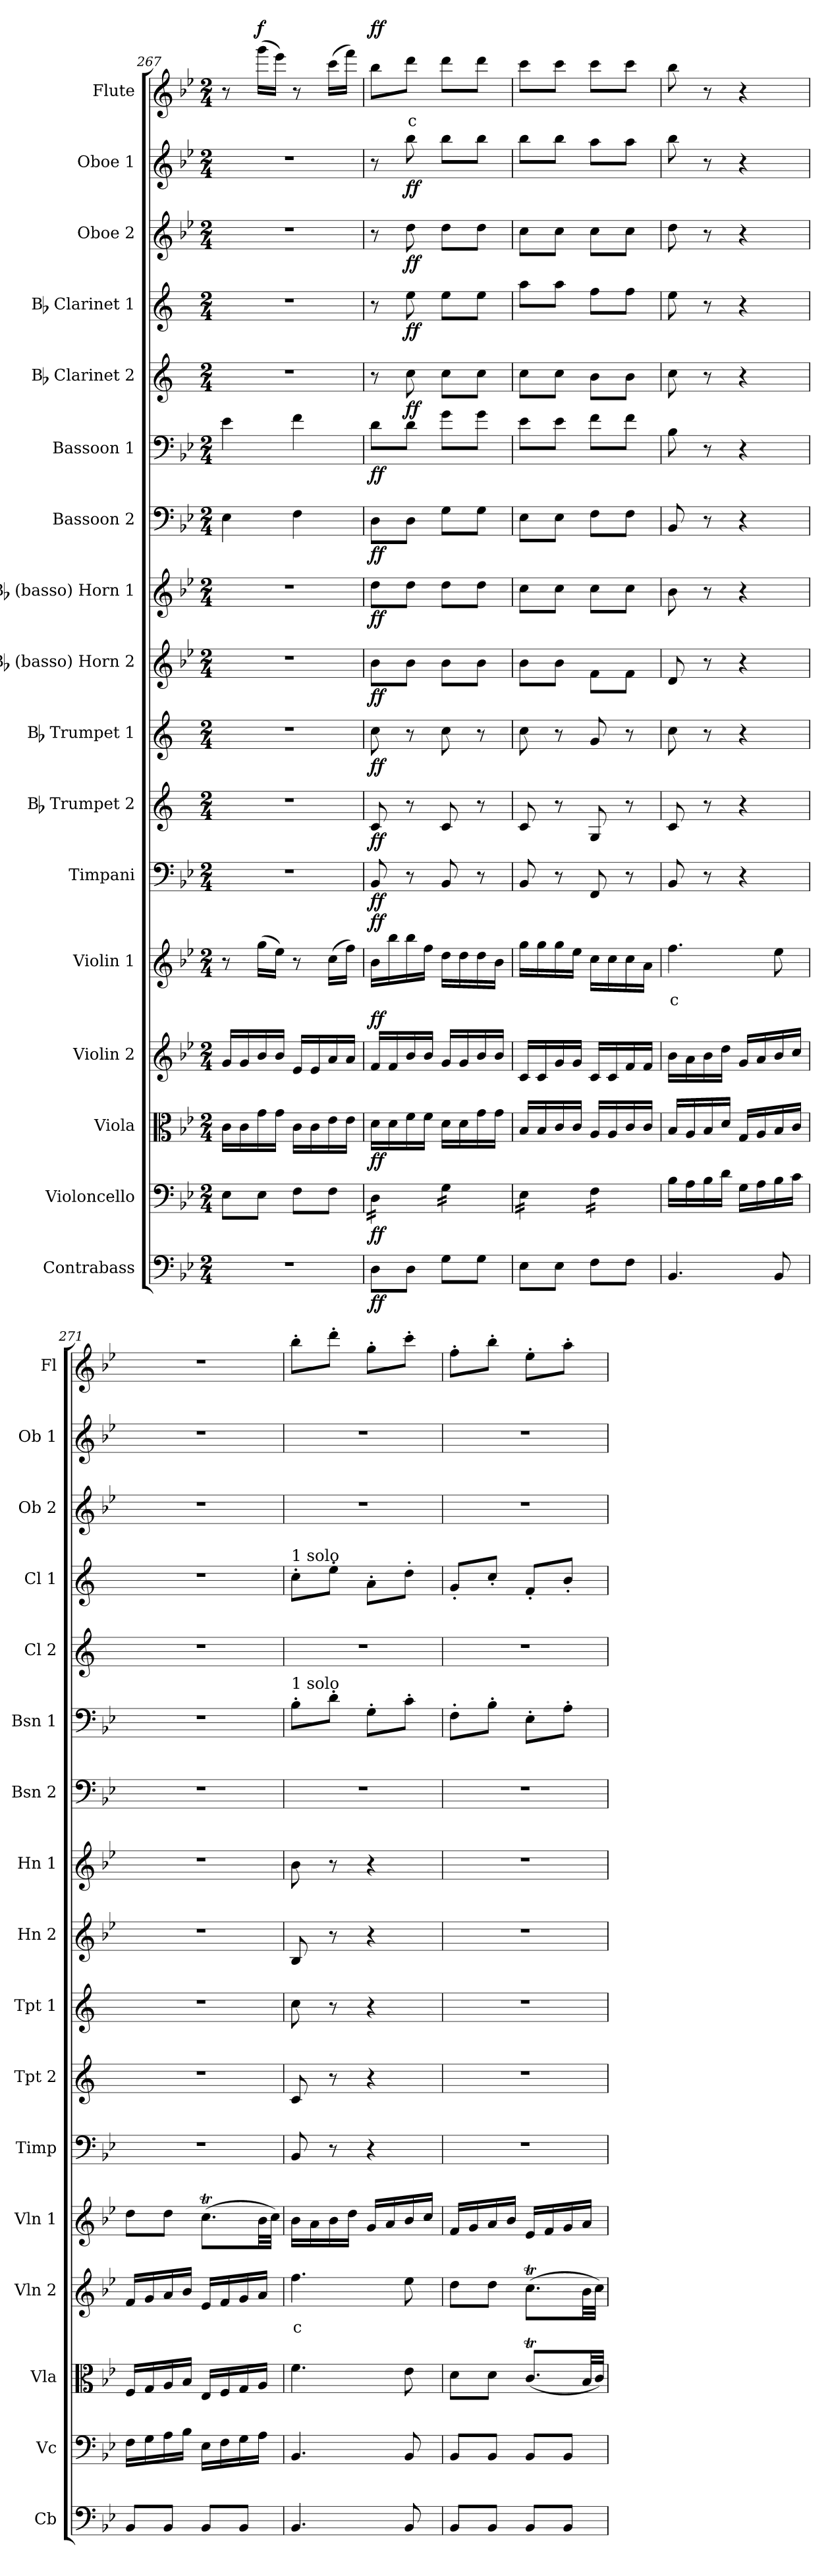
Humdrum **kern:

**kern	**dynam	**kern	**dynam	**kern	**dynam	**kern	**text	**dynam	**kern	**text	**dynam	**kern	**dynam	**kern	**dynam	**kern	**dynam	**kern	**dynam	**kern	**dynam	**kern	**dynam	**kern	**dynam	**kern	**dynam	**kern	**dynam	**kern	**dynam	**kern	**dynam	**kern	**text	**dynam
*part17	*part17	*part16	*part16	*part15	*part15	*part14	*part14	*part14	*part13	*part13	*part13	*part12	*part12	*part11	*part11	*part10	*part10	*part9	*part9	*part8	*part8	*part7	*part7	*part6	*part6	*part5	*part5	*part4	*part4	*part3	*part3	*part2	*part2	*part1	*part1	*part1
*staff17	*staff17	*staff16	*staff16	*staff15	*staff15	*staff14	*staff14	*staff14	*staff13	*staff13	*staff13	*staff12	*staff12	*staff11	*staff11	*staff10	*staff10	*staff9	*staff9	*staff8	*staff8	*staff7	*staff7	*staff6	*staff6	*staff5	*staff5	*staff4	*staff4	*staff3	*staff3	*staff2	*staff2	*staff1	*staff1	*staff1
*I"Contrabass	*	*I"Violoncello	*	*I"Viola	*	*I"Violin 2	*	*	*I"Violin 1	*	*	*I"Timpani	*	*I"Bb Trumpet 2	*	*I"Bb Trumpet 1	*	*I"Bb (basso) Horn 2	*	*I"Bb (basso) Horn 1	*	*I"Bassoon 2	*	*I"Bassoon 1	*	*I"Bb Clarinet 2	*	*I"Bb Clarinet 1	*	*I"Oboe 2	*	*I"Oboe 1	*	*I"Flute	*	*
*I'Cb	*	*I'Vc	*	*I'Vla	*	*I'Vln 2	*	*	*I'Vln 1	*	*	*I'Timp	*	*I'Tpt 2	*	*I'Tpt 1	*	*I'Hn 2	*	*I'Hn 1	*	*I'Bsn 2	*	*I'Bsn 1	*	*I'Cl 2	*	*I'Cl 1	*	*I'Ob 2	*	*I'Ob 1	*	*I'Fl	*	*
*clefF4	*	*clefF4	*	*clefC3	*	*clefG2	*	*	*clefG2	*	*	*clefF4	*	*clefG2	*	*clefG2	*	*clefG2	*	*clefG2	*	*clefF4	*	*clefF4	*	*clefG2	*	*clefG2	*	*clefG2	*	*clefG2	*	*clefG2	*	*
*ITrd7c12	*	*	*	*	*	*	*	*	*	*	*	*	*	*ITrd1c2	*	*ITrd1c2	*	*ITrd8c14	*	*ITrd8c14	*	*	*	*	*	*ITrd1c2	*	*ITrd1c2	*	*	*	*	*	*	*	*
*k[b-e-]	*	*k[b-e-]	*	*k[b-e-]	*	*k[b-e-]	*	*	*k[b-e-]	*	*	*k[b-e-]	*	*k[b-e-]	*	*k[b-e-]	*	*k[b-e-]	*	*k[b-e-]	*	*k[b-e-]	*	*k[b-e-]	*	*k[b-e-]	*	*k[b-e-]	*	*k[b-e-]	*	*k[b-e-]	*	*k[b-e-]	*	*
*M2/4	*	*M2/4	*	*M2/4	*	*M2/4	*	*	*M2/4	*	*	*M2/4	*	*M2/4	*	*M2/4	*	*M2/4	*	*M2/4	*	*M2/4	*	*M2/4	*	*M2/4	*	*M2/4	*	*M2/4	*	*M2/4	*	*M2/4	*	*
=267	=267	=267	=267	=267	=267	=267	=267	=267	=267	=267	=267	=267	=267	=267	=267	=267	=267	=267	=267	=267	=267	=267	=267	=267	=267	=267	=267	=267	=267	=267	=267	=267	=267	=267	=267	=267
2r	.	8E-\L	.	16c\LL	.	16g/LL	.	.	8r	.	.	2r	.	2r	.	2r	.	2r	.	2r	.	4E-\	.	4e-\	.	2r	.	2r	.	2r	.	2r	.	8r	.	.
.	.	.	.	16c\	.	16g/	.	.	.	.	.	.	.	.	.	.	.	.	.	.	.	.	.	.	.	.	.	.	.	.	.	.	.	.	.	.
!	!	!	!	!	!	!	!	!	!	!	!	!	!	!	!	!	!	!	!	!	!	!	!	!	!	!	!	!	!	!	!	!	!	!	!	!LO:DY:b
.	.	8E-\J	.	16g\	.	16b-/	.	.	(16gg\LL	.	.	.	.	.	.	.	.	.	.	.	.	.	.	.	.	.	.	.	.	.	.	.	.	(16ggg\LL	.	f
.	.	.	.	16g\JJ	.	16b-/JJ	.	.	16ee-\JJ)	.	.	.	.	.	.	.	.	.	.	.	.	.	.	.	.	.	.	.	.	.	.	.	.	16eee-\JJ)	.	.
.	.	8F\L	.	16c\LL	.	16e-/LL	.	.	8r	.	.	.	.	.	.	.	.	.	.	.	.	4F\	.	4f\	.	.	.	.	.	.	.	.	.	8r	.	.
.	.	.	.	16c\	.	16e-/	.	.	.	.	.	.	.	.	.	.	.	.	.	.	.	.	.	.	.	.	.	.	.	.	.	.	.	.	.	.
.	.	8F\J	.	16e-\	.	16a/	.	.	(16cc\LL	.	.	.	.	.	.	.	.	.	.	.	.	.	.	.	.	.	.	.	.	.	.	.	.	(16ccc\LL	.	.
.	.	.	.	16e-\JJ	.	16a/JJ	.	.	16ff\JJ)	.	.	.	.	.	.	.	.	.	.	.	.	.	.	.	.	.	.	.	.	.	.	.	.	16fff\JJ)	.	.
=268	=268	=268	=268	=268	=268	=268	=268	=268	=268	=268	=268	=268	=268	=268	=268	=268	=268	=268	=268	=268	=268	=268	=268	=268	=268	=268	=268	=268	=268	=268	=268	=268	=268	=268	=268	=268
!	!LO:DY:b	!	!LO:DY:b	!	!LO:DY:b	!	!	!LO:DY:b	!	!	!LO:DY:b	!	!LO:DY:b	!	!LO:DY:b	!	!LO:DY:b	!	!LO:DY:b	!	!LO:DY:b	!	!LO:DY:b	!	!LO:DY:b	!	!	!	!	!	!	!	!	!	!	!LO:DY:b
*	*	*tremolo	*	*	*	*	*	*	*	*	*	*	*	*	*	*	*	*	*	*	*	*	*	*	*	*	*	*	*	*	*	*	*	*	*	*
8DD\L	ff	16D\LL	ff	16d\LL	ff	16f/LL	.	ff	16b-\LL	.	ff	8BB-/	ff	8B-/	ff	8b-\	ff	8B-\L	ff	8d\L	ff	8D\L	ff	8d\L	ff	8r	.	8r	.	8r	.	8r	.	8bb-\L	.	ff
.	.	16D\	.	16d\	.	16f/	.	.	16bb-\	.	.	.	.	.	.	.	.	.	.	.	.	.	.	.	.	.	.	.	.	.	.	.	.	.	.	.
!	!	!	!	!	!	!	!	!	!	!	!	!	!	!	!	!	!	!	!	!	!	!	!	!	!	!	!LO:DY:b	!	!LO:DY:b	!	!LO:DY:b	!	!LO:DY:b	!	!LO:LY:b:color=#FF0000	!
8DD\J	.	16D\	.	16f\	.	16b-/	.	.	16bb-\	.	.	8r	.	8r	.	8r	.	8B-\J	.	8d\J	.	8D\J	.	8d\J	.	8b-\	ff	8dd\	ff	8dd\	ff	8bb-\	ff	8ddd\J	c	.
.	.	16D\JJ	.	16f\JJ	.	16b-/JJ	.	.	16ff\JJ	.	.	.	.	.	.	.	.	.	.	.	.	.	.	.	.	.	.	.	.	.	.	.	.	.	.	.
8GG\L	.	16G\LL	.	16d\LL	.	16g/LL	.	.	16dd\LL	.	.	8BB-/	.	8B-/	.	8b-\	.	8B-\L	.	8d\L	.	8G\L	.	8g\L	.	8b-\L	.	8dd\L	.	8dd\L	.	8bb-\L	.	8ddd\L	.	.
.	.	16G\	.	16d\	.	16g/	.	.	16dd\	.	.	.	.	.	.	.	.	.	.	.	.	.	.	.	.	.	.	.	.	.	.	.	.	.	.	.
8GG\J	.	16G\	.	16g\	.	16b-/	.	.	16dd\	.	.	8r	.	8r	.	8r	.	8B-\J	.	8d\J	.	8G\J	.	8g\J	.	8b-\J	.	8dd\J	.	8dd\J	.	8bb-\J	.	8ddd\J	.	.
.	.	16G\JJ	.	16g\JJ	.	16b-/JJ	.	.	16b-\JJ	.	.	.	.	.	.	.	.	.	.	.	.	.	.	.	.	.	.	.	.	.	.	.	.	.	.	.
=269	=269	=269	=269	=269	=269	=269	=269	=269	=269	=269	=269	=269	=269	=269	=269	=269	=269	=269	=269	=269	=269	=269	=269	=269	=269	=269	=269	=269	=269	=269	=269	=269	=269	=269	=269	=269
8EE-\L	.	16E-\LL	.	16B-/LL	.	16c/LL	.	.	16gg\LL	.	.	8BB-/	.	8B-/	.	8b-\	.	8B-\L	.	8c\L	.	8E-\L	.	8e-\L	.	8b-\L	.	8gg\L	.	8cc\L	.	8bb-\L	.	8ccc\L	.	.
.	.	16E-\	.	16B-/	.	16c/	.	.	16gg\	.	.	.	.	.	.	.	.	.	.	.	.	.	.	.	.	.	.	.	.	.	.	.	.	.	.	.
8EE-\J	.	16E-\	.	16c/	.	16g/	.	.	16gg\	.	.	8r	.	8r	.	8r	.	8B-\J	.	8c\J	.	8E-\J	.	8e-\J	.	8b-\J	.	8gg\J	.	8cc\J	.	8bb-\J	.	8ccc\J	.	.
.	.	16E-\JJ	.	16c/JJ	.	16g/JJ	.	.	16ee-\JJ	.	.	.	.	.	.	.	.	.	.	.	.	.	.	.	.	.	.	.	.	.	.	.	.	.	.	.
8FF\L	.	16F\LL	.	16A/LL	.	16c/LL	.	.	16cc\LL	.	.	8FF/	.	8F/	.	8f/	.	8F\L	.	8c\L	.	8F\L	.	8f\L	.	8a\L	.	8ee-\L	.	8cc\L	.	8aa\L	.	8ccc\L	.	.
.	.	16F\	.	16A/	.	16c/	.	.	16cc\	.	.	.	.	.	.	.	.	.	.	.	.	.	.	.	.	.	.	.	.	.	.	.	.	.	.	.
8FF\J	.	16F\	.	16c/	.	16f/	.	.	16cc\	.	.	8r	.	8r	.	8r	.	8F\J	.	8c\J	.	8F\J	.	8f\J	.	8a\J	.	8ee-\J	.	8cc\J	.	8aa\J	.	8ccc\J	.	.
.	.	16F\JJ	.	16c/JJ	.	16f/JJ	.	.	16a\JJ	.	.	.	.	.	.	.	.	.	.	.	.	.	.	.	.	.	.	.	.	.	.	.	.	.	.	.
*	*	*Xtremolo	*	*	*	*	*	*	*	*	*	*	*	*	*	*	*	*	*	*	*	*	*	*	*	*	*	*	*	*	*	*	*	*	*	*
=270	=270	=270	=270	=270	=270	=270	=270	=270	=270	=270	=270	=270	=270	=270	=270	=270	=270	=270	=270	=270	=270	=270	=270	=270	=270	=270	=270	=270	=270	=270	=270	=270	=270	=270	=270	=270
!	!	!	!	!	!	!	!	!	!	!LO:LY:b:color=#FF0000	!	!	!	!	!	!	!	!	!	!	!	!	!	!	!	!	!	!	!	!	!	!	!	!	!	!
4.BBB-/	.	16B-\LL	.	16B-/LL	.	16b-\LL	.	.	4.ff\	c	.	8BB-/	.	8B-/	.	8b-\	.	8D/	.	8B-\	.	8BB-/	.	8B-\	.	8b-\	.	8dd\	.	8dd\	.	8bb-\	.	8bb-\	.	.
.	.	16A\	.	16A/	.	16a\	.	.	.	.	.	.	.	.	.	.	.	.	.	.	.	.	.	.	.	.	.	.	.	.	.	.	.	.	.	.
.	.	16B-\	.	16B-/	.	16b-\	.	.	.	.	.	8r	.	8r	.	8r	.	8r	.	8r	.	8r	.	8r	.	8r	.	8r	.	8r	.	8r	.	8r	.	.
.	.	16d\JJ	.	16d/JJ	.	16dd\JJ	.	.	.	.	.	.	.	.	.	.	.	.	.	.	.	.	.	.	.	.	.	.	.	.	.	.	.	.	.	.
.	.	16G\LL	.	16G/LL	.	16g/LL	.	.	.	.	.	4r	.	4r	.	4r	.	4r	.	4r	.	4r	.	4r	.	4r	.	4r	.	4r	.	4r	.	4r	.	.
.	.	16A\	.	16A/	.	16a/	.	.	.	.	.	.	.	.	.	.	.	.	.	.	.	.	.	.	.	.	.	.	.	.	.	.	.	.	.	.
8BBB-/	.	16B-\	.	16B-/	.	16b-/	.	.	8ee-\	.	.	.	.	.	.	.	.	.	.	.	.	.	.	.	.	.	.	.	.	.	.	.	.	.	.	.
.	.	16c\JJ	.	16c/JJ	.	16cc/JJ	.	.	.	.	.	.	.	.	.	.	.	.	.	.	.	.	.	.	.	.	.	.	.	.	.	.	.	.	.	.
=271	=271	=271	=271	=271	=271	=271	=271	=271	=271	=271	=271	=271	=271	=271	=271	=271	=271	=271	=271	=271	=271	=271	=271	=271	=271	=271	=271	=271	=271	=271	=271	=271	=271	=271	=271	=271
8BBB-/L	.	16F\LL	.	16F/LL	.	16f/LL	.	.	8dd\L	.	.	2r	.	2r	.	2r	.	2r	.	2r	.	2r	.	2r	.	2r	.	2r	.	2r	.	2r	.	2r	.	.
.	.	16G\	.	16G/	.	16g/	.	.	.	.	.	.	.	.	.	.	.	.	.	.	.	.	.	.	.	.	.	.	.	.	.	.	.	.	.	.
8BBB-/J	.	16A\	.	16A/	.	16a/	.	.	8dd\J	.	.	.	.	.	.	.	.	.	.	.	.	.	.	.	.	.	.	.	.	.	.	.	.	.	.	.
.	.	16B-\JJ	.	16B-/JJ	.	16b-/JJ	.	.	.	.	.	.	.	.	.	.	.	.	.	.	.	.	.	.	.	.	.	.	.	.	.	.	.	.	.	.
8BBB-/L	.	16E-\LL	.	16E-/LL	.	16e-/LL	.	.	(8.ccT\L	.	.	.	.	.	.	.	.	.	.	.	.	.	.	.	.	.	.	.	.	.	.	.	.	.	.	.
.	.	16F\	.	16F/	.	16f/	.	.	.	.	.	.	.	.	.	.	.	.	.	.	.	.	.	.	.	.	.	.	.	.	.	.	.	.	.	.
8BBB-/J	.	16G\	.	16G/	.	16g/	.	.	.	.	.	.	.	.	.	.	.	.	.	.	.	.	.	.	.	.	.	.	.	.	.	.	.	.	.	.
.	.	16A\JJ	.	16A/JJ	.	16a/JJ	.	.	32b-\LL	.	.	.	.	.	.	.	.	.	.	.	.	.	.	.	.	.	.	.	.	.	.	.	.	.	.	.
.	.	.	.	.	.	.	.	.	32cc\JJJ)	.	.	.	.	.	.	.	.	.	.	.	.	.	.	.	.	.	.	.	.	.	.	.	.	.	.	.
!!LO:PB:g=z
=272	=272	=272	=272	=272	=272	=272	=272	=272	=272	=272	=272	=272	=272	=272	=272	=272	=272	=272	=272	=272	=272	=272	=272	=272	=272	=272	=272	=272	=272	=272	=272	=272	=272	=272	=272	=272
!	!	!	!	!	!	!	!	!	!	!	!	!	!	!	!	!	!	!	!	!	!	!	!	!	!	!	!	!LO:TX:a:t=1 solo	!	!	!	!	!	!	!	!
!	!	!	!	!	!	!	!	!	!	!	!	!	!	!	!	!	!	!	!	!	!	!	!	!LO:TX:a:t=1 solo	!	!	!	!	!	!	!	!	!	!	!	!
!	!	!	!	!	!	!	!LO:LY:b:color=#FF0000	!	!	!	!	!	!	!	!	!	!	!	!	!	!	!	!	!	!	!	!	!	!	!	!	!	!	!	!	!
4.BBB-/	.	4.BB-/	.	4.f\	.	4.ff\	c	.	16b-\LL	.	.	8BB-/	.	8B-/	.	8b-\	.	8BB-/	.	8B-\	.	2r	.	8B-'\L	.	2r	.	8b-'\L	.	2r	.	2r	.	8bb-'\L	.	.
.	.	.	.	.	.	.	.	.	16a\	.	.	.	.	.	.	.	.	.	.	.	.	.	.	.	.	.	.	.	.	.	.	.	.	.	.	.
.	.	.	.	.	.	.	.	.	16b-\	.	.	8r	.	8r	.	8r	.	8r	.	8r	.	.	.	8d'\J	.	.	.	8dd'\J	.	.	.	.	.	8ddd'\J	.	.
.	.	.	.	.	.	.	.	.	16dd\JJ	.	.	.	.	.	.	.	.	.	.	.	.	.	.	.	.	.	.	.	.	.	.	.	.	.	.	.
.	.	.	.	.	.	.	.	.	16g/LL	.	.	4r	.	4r	.	4r	.	4r	.	4r	.	.	.	8G'\L	.	.	.	8g'\L	.	.	.	.	.	8gg'\L	.	.
.	.	.	.	.	.	.	.	.	16a/	.	.	.	.	.	.	.	.	.	.	.	.	.	.	.	.	.	.	.	.	.	.	.	.	.	.	.
8BBB-/	.	8BB-/	.	8e-\	.	8ee-\	.	.	16b-/	.	.	.	.	.	.	.	.	.	.	.	.	.	.	8c'\J	.	.	.	8cc'\J	.	.	.	.	.	8ccc'\J	.	.
.	.	.	.	.	.	.	.	.	16cc/JJ	.	.	.	.	.	.	.	.	.	.	.	.	.	.	.	.	.	.	.	.	.	.	.	.	.	.	.
=273	=273	=273	=273	=273	=273	=273	=273	=273	=273	=273	=273	=273	=273	=273	=273	=273	=273	=273	=273	=273	=273	=273	=273	=273	=273	=273	=273	=273	=273	=273	=273	=273	=273	=273	=273	=273
8BBB-/L	.	8BB-/L	.	8d\L	.	8dd\L	.	.	16f/LL	.	.	2r	.	2r	.	2r	.	2r	.	2r	.	2r	.	8F'\L	.	2r	.	8f'/L	.	2r	.	2r	.	8ff'\L	.	.
.	.	.	.	.	.	.	.	.	16g/	.	.	.	.	.	.	.	.	.	.	.	.	.	.	.	.	.	.	.	.	.	.	.	.	.	.	.
8BBB-/J	.	8BB-/J	.	8d\J	.	8dd\J	.	.	16a/	.	.	.	.	.	.	.	.	.	.	.	.	.	.	8B-'\J	.	.	.	8b-'/J	.	.	.	.	.	8bb-'\J	.	.
.	.	.	.	.	.	.	.	.	16b-/JJ	.	.	.	.	.	.	.	.	.	.	.	.	.	.	.	.	.	.	.	.	.	.	.	.	.	.	.
8BBB-/L	.	8BB-/L	.	(8.cT/L	.	(8.ccT\L	.	.	16e-/LL	.	.	.	.	.	.	.	.	.	.	.	.	.	.	8E-'\L	.	.	.	8e-'/L	.	.	.	.	.	8ee-'\L	.	.
.	.	.	.	.	.	.	.	.	16f/	.	.	.	.	.	.	.	.	.	.	.	.	.	.	.	.	.	.	.	.	.	.	.	.	.	.	.
8BBB-/J	.	8BB-/J	.	.	.	.	.	.	16g/	.	.	.	.	.	.	.	.	.	.	.	.	.	.	8A'\J	.	.	.	8a'/J	.	.	.	.	.	8aa'\J	.	.
.	.	.	.	32B-/LL	.	32b-\LL	.	.	16a/JJ	.	.	.	.	.	.	.	.	.	.	.	.	.	.	.	.	.	.	.	.	.	.	.	.	.	.	.
.	.	.	.	32c/JJJ)	.	32cc\JJJ)	.	.	.	.	.	.	.	.	.	.	.	.	.	.	.	.	.	.	.	.	.	.	.	.	.	.	.	.	.	.
=	=	=	=	=	=	=	=	=	=	=	=	=	=	=	=	=	=	=	=	=	=	=	=	=	=	=	=	=	=	=	=	=	=	=	=	=
*-	*-	*-	*-	*-	*-	*-	*-	*-	*-	*-	*-	*-	*-	*-	*-	*-	*-	*-	*-	*-	*-	*-	*-	*-	*-	*-	*-	*-	*-	*-	*-	*-	*-	*-	*-	*-
